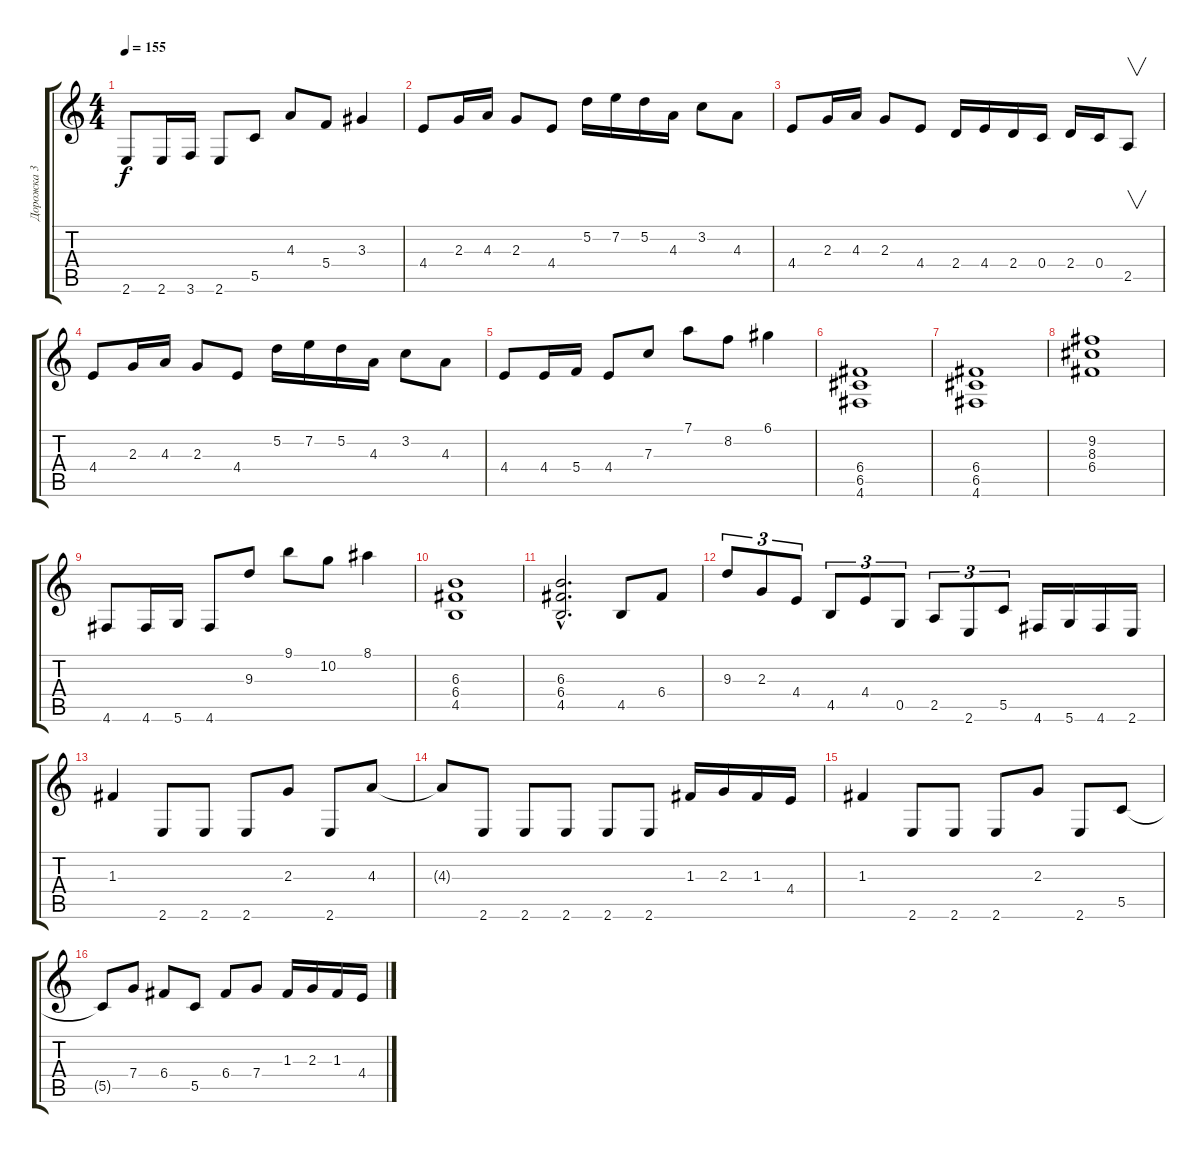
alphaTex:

\track ("Дорожка 3" "Дорожка 3") {instrument overdrivenguitar}
\staff {score tabs}
\tuning (D4 A3 F3 C3 G2 D2) {hide}
\ts (4 4)
\tempo 155
\clef g2
\ks c
2.6.8{dy f} 2.6.16 3.6.16 2.6.8 5.5.8 4.3.8 5.4.8 3.3.4 |
4.4.8 2.3.16 4.3.16 2.3.8 4.4.8 5.2.16 7.2.16 5.2.16 4.3.16 3.2.8 4.3.8 |
4.4.8 2.3.16 4.3.16 2.3.8 4.4.8 2.4.16 4.4.16 2.4.16 0.4.16 2.4.16 0.4.16 2.5.8{v} |
4.4.8 2.3.16 4.3.16 2.3.8 4.4.8 5.2.16 7.2.16 5.2.16 4.3.16 3.2.8 4.3.8 |
4.4.8 4.4.16 5.4.16 4.4.8 7.3.8 7.1.8 8.2.8 6.1.4 |
(6.4 6.5 4.6).1 |
(6.4 6.5 4.6).1 |
(9.2 8.3 6.4).1 |
4.6.8 4.6.16 5.6.16 4.6.8 9.3.8 9.1.8 10.2.8 8.1.4 |
(6.3 6.4 4.5).1 |
(6.3{hac} 6.4{hac} 4.5{hac}).2{d} 4.5.8 6.4.8 |
9.3.8{tu (3 2)} 2.3.8{tu (3 2)} 4.4.8{tu (3 2)} 4.5.8{tu (3 2)} 4.4.8{tu (3 2)} 0.5.8{tu (3 2)} 2.5.8{tu (3 2)} 2.6.8{tu (3 2)} 5.5.8{tu (3 2)} 4.6.16 5.6.16 4.6.16 2.6.16 |
1.3.4 2.6.8 2.6.8 2.6.8 2.3.8 2.6.8 4.3.8 |
4.3{t}.8 2.6.8 2.6.8 2.6.8 2.6.8 2.6.8 1.3.16 2.3.16 1.3.16 4.4.16 |
1.3.4 2.6.8 2.6.8 2.6.8 2.3.8 2.6.8 5.5.8 |
5.5{t}.8 7.4.8 6.4.8 5.5.8 6.4.8 7.4.8 1.3.16 2.3.16 1.3.16 4.4.16
